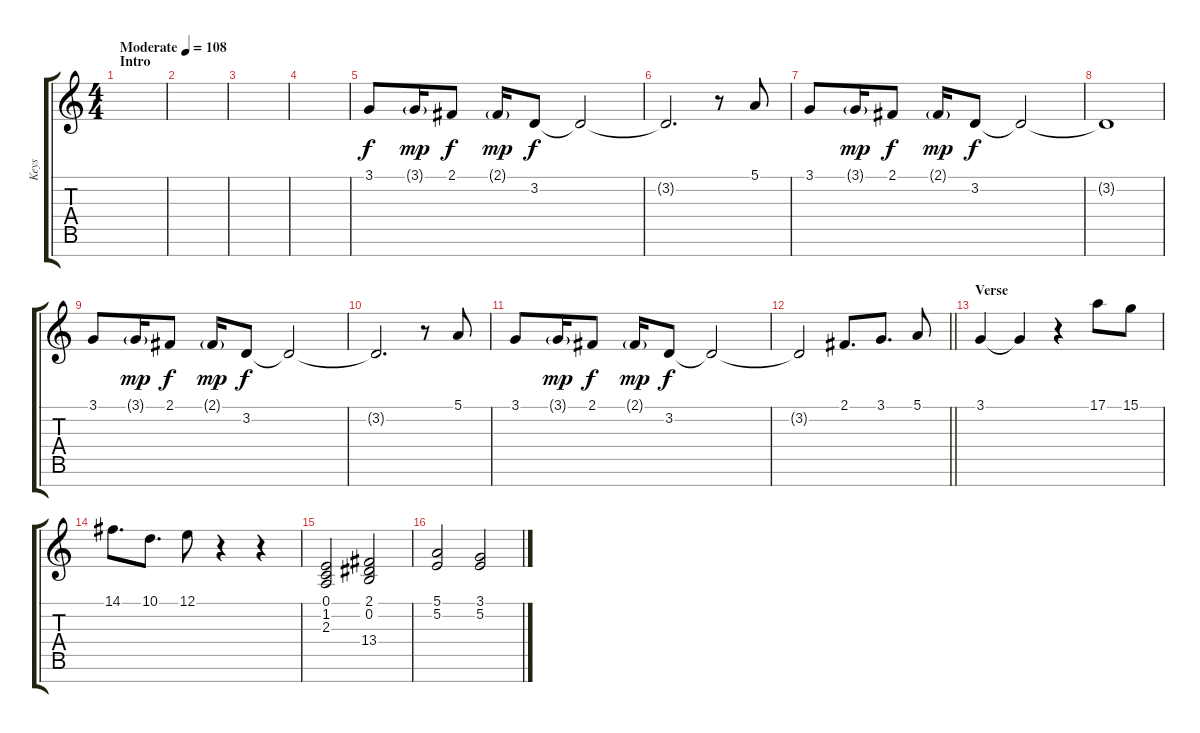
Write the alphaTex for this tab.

\track ("Keys" "Keys") {instrument musicbox}
\staff {score tabs}
\tuning (E4 B3 G3 D3 A2 E2 B1) {hide}
\ts (4 4)
\section ("" "Intro")
\tempo (108 "Moderate")
\clef g2
\ks c
|
|
|
|
3.1.8 3.1{g}.16{dy mp} 2.1.8{dy f} 2.1{g}.16{dy mp} 3.2.8{dy f} 3.2{t}.2 |
3.2{t}.2{d} r.8 5.1.8 |
3.1.8 3.1{g}.16{dy mp} 2.1.8{dy f} 2.1{g}.16{dy mp} 3.2.8{dy f} 3.2{t}.2 |
3.2{t}.1 |
3.1.8 3.1{g}.16{dy mp} 2.1.8{dy f} 2.1{g}.16{dy mp} 3.2.8{dy f} 3.2{t}.2 |
3.2{t}.2{d} r.8 5.1.8 |
3.1.8 3.1{g}.16{dy mp} 2.1.8{dy f} 2.1{g}.16{dy mp} 3.2.8{dy f} 3.2{t}.2 |
\barLineRight lightlight
3.2{t}.2 2.1.8{d} 3.1.8{d} 5.1.8 |
\section ("" "Verse")
3.1.4 3.1{t}.4 r.4{volume 11 instrument brightacousticpiano} 17.1.8 15.1.8 |
14.1.8{d} 10.1.8{d} 12.1.8 r.4 r.4 |
(0.1 1.2 2.3).2 (2.1 0.2 13.4).2 |
(5.1 5.2).2 (3.1 5.2).2
